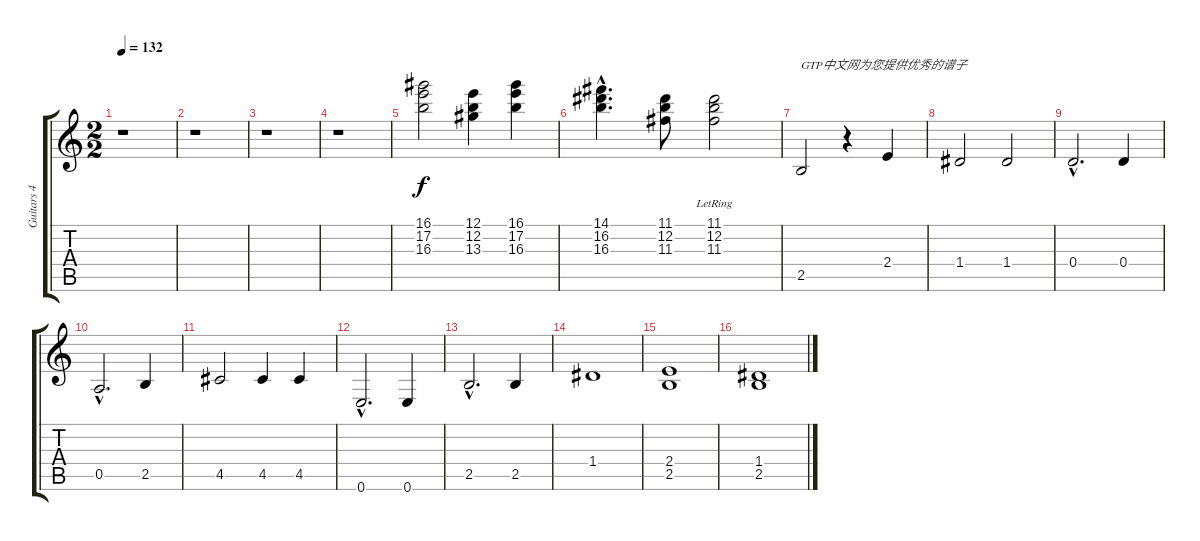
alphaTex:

\track ("Guitars 4 -8" "Guitars 4 ") {instrument distortionguitar}
\staff {score tabs}
\tuning (E4 B3 G3 D3 A2 E2) {hide}
\ts (2 2)
\tempo 132
\clef g2
\ks c
r.1{dy f instrument distortionguitar} |
r.1 |
r.1 |
r.1 |
(16.1 17.2 16.3).2 (12.1 12.2 13.3).4 (16.1 17.2 16.3).4 |
(14.1{hac} 16.2{hac} 16.3{hac}).4{d} (11.1 12.2 11.3).8 (11.1{lr} 12.2{lr} 11.3{lr}).2 |
2.5.2{txt "GTP中文网为您提供优秀的谱子"} r.4 2.4.4 |
1.4.2 1.4.2 |
0.4{hac}.2{d} 0.4.4 |
0.5{hac}.2{d} 2.5.4 |
4.5.2 4.5.4 4.5.4 |
0.6{hac}.2{d} 0.6.4 |
2.5{hac}.2{d} 2.5.4 |
1.4.1 |
(2.4 2.5).1 |
(1.4 2.5).1
